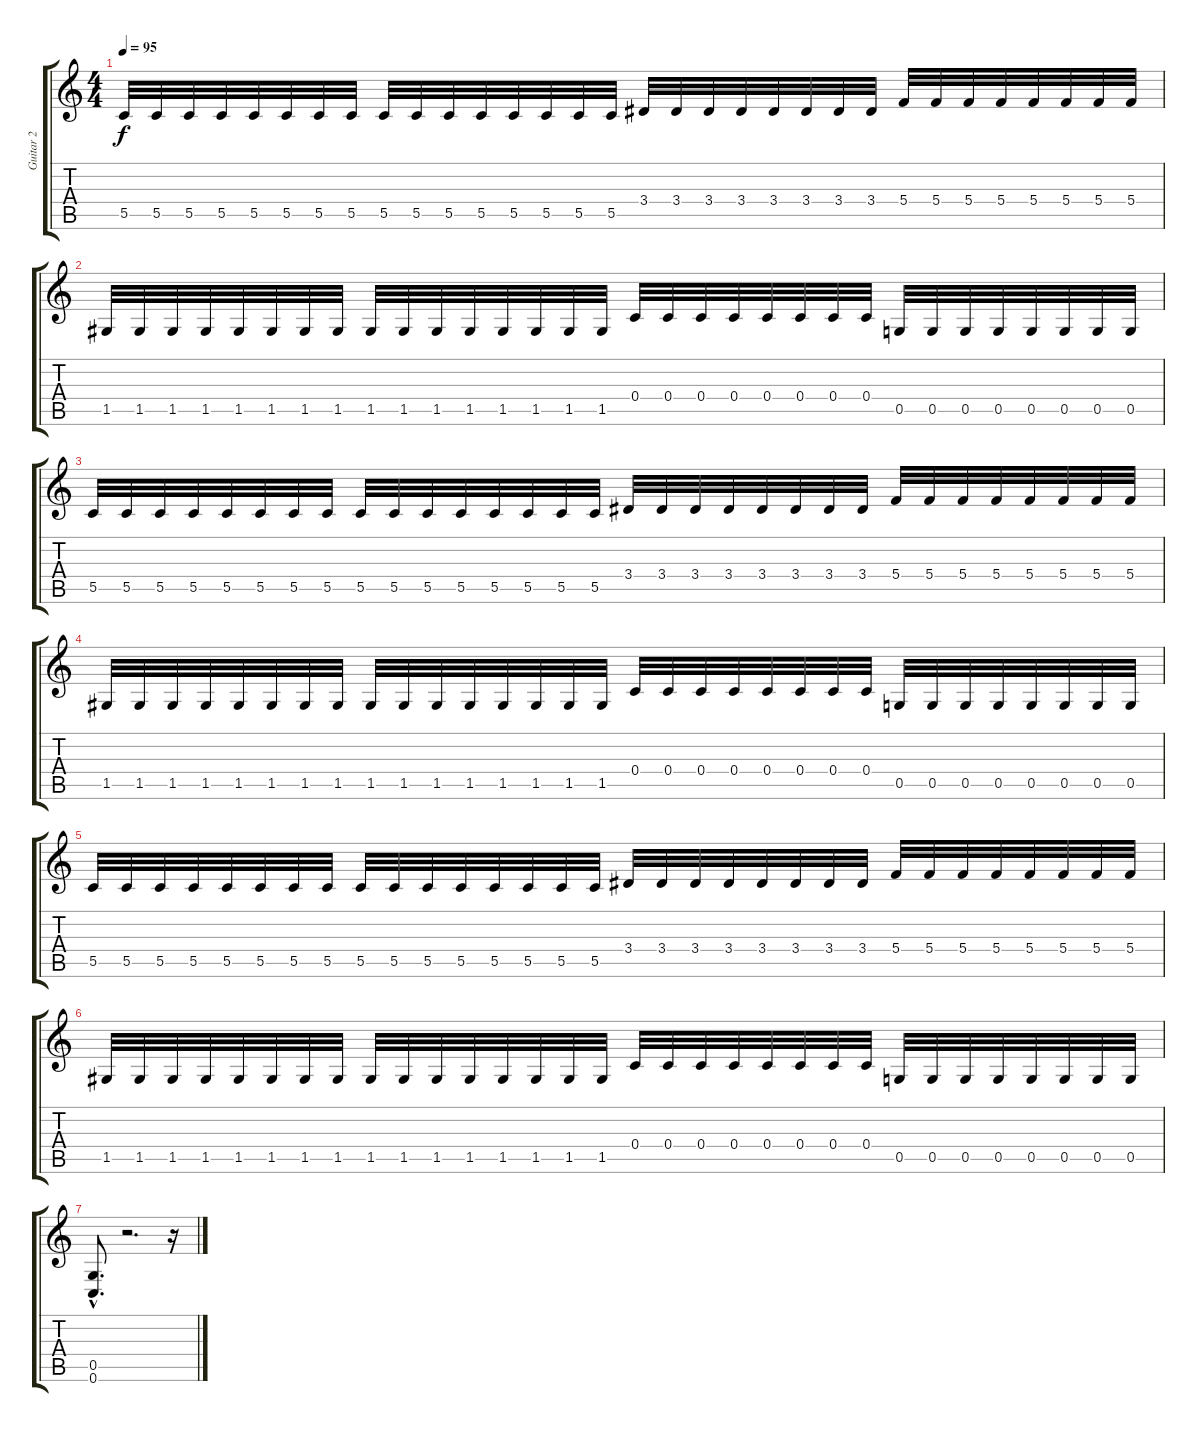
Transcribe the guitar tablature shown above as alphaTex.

\track ("Guitar 2" "Guitar 2") {instrument distortionguitar}
\staff {score tabs}
\tuning (D4 A3 F3 C3 G2 C2) {hide}
\ts (4 4)
\tempo 95
\clef g2
\ks c
5.5.32{dy f} 5.5.32 5.5.32 5.5.32 5.5.32 5.5.32 5.5.32 5.5.32 5.5.32 5.5.32 5.5.32 5.5.32 5.5.32 5.5.32 5.5.32 5.5.32 3.4.32 3.4.32 3.4.32 3.4.32 3.4.32 3.4.32 3.4.32 3.4.32 5.4.32 5.4.32 5.4.32 5.4.32 5.4.32 5.4.32 5.4.32 5.4.32 |
1.5.32 1.5.32 1.5.32 1.5.32 1.5.32 1.5.32 1.5.32 1.5.32 1.5.32 1.5.32 1.5.32 1.5.32 1.5.32 1.5.32 1.5.32 1.5.32 0.4.32 0.4.32 0.4.32 0.4.32 0.4.32 0.4.32 0.4.32 0.4.32 0.5.32 0.5.32 0.5.32 0.5.32 0.5.32 0.5.32 0.5.32 0.5.32 |
5.5.32 5.5.32 5.5.32 5.5.32 5.5.32 5.5.32 5.5.32 5.5.32 5.5.32 5.5.32 5.5.32 5.5.32 5.5.32 5.5.32 5.5.32 5.5.32 3.4.32 3.4.32 3.4.32 3.4.32 3.4.32 3.4.32 3.4.32 3.4.32 5.4.32 5.4.32 5.4.32 5.4.32 5.4.32 5.4.32 5.4.32 5.4.32 |
1.5.32 1.5.32 1.5.32 1.5.32 1.5.32 1.5.32 1.5.32 1.5.32 1.5.32 1.5.32 1.5.32 1.5.32 1.5.32 1.5.32 1.5.32 1.5.32 0.4.32 0.4.32 0.4.32 0.4.32 0.4.32 0.4.32 0.4.32 0.4.32 0.5.32 0.5.32 0.5.32 0.5.32 0.5.32 0.5.32 0.5.32 0.5.32 |
5.5.32 5.5.32 5.5.32 5.5.32 5.5.32 5.5.32 5.5.32 5.5.32 5.5.32 5.5.32 5.5.32 5.5.32 5.5.32 5.5.32 5.5.32 5.5.32 3.4.32 3.4.32 3.4.32 3.4.32 3.4.32 3.4.32 3.4.32 3.4.32 5.4.32 5.4.32 5.4.32 5.4.32 5.4.32 5.4.32 5.4.32 5.4.32 |
1.5.32 1.5.32 1.5.32 1.5.32 1.5.32 1.5.32 1.5.32 1.5.32 1.5.32 1.5.32 1.5.32 1.5.32 1.5.32 1.5.32 1.5.32 1.5.32 0.4.32 0.4.32 0.4.32 0.4.32 0.4.32 0.4.32 0.4.32 0.4.32 0.5.32 0.5.32 0.5.32 0.5.32 0.5.32 0.5.32 0.5.32 0.5.32 |
(0.5{hac} 0.6{hac}).8{d} r.2{d} r.16
